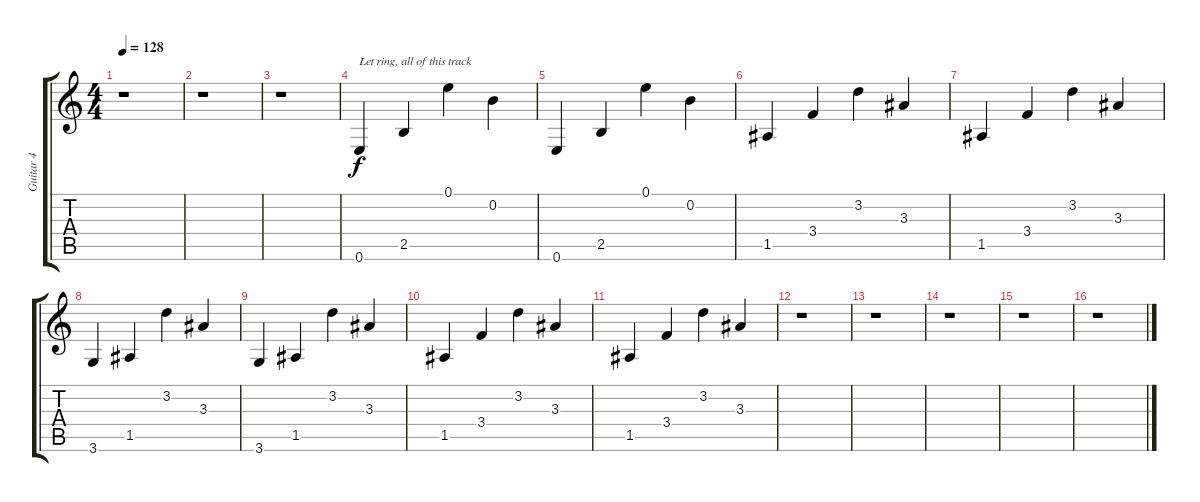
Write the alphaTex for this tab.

\track ("Guitar 4" "Guitar 4") {instrument electricguitarclean}
\staff {score tabs}
\tuning (E4 B3 G3 D3 A2 E2) {hide}
\ts (4 4)
\tempo 128
\clef g2
\ks c
r.1{dy f} |
r.1 |
r.1 |
0.6.4{txt "Let ring, all of this track"} 2.5.4 0.1.4 0.2.4 |
0.6.4 2.5.4 0.1.4 0.2.4 |
1.5.4 3.4.4 3.2.4 3.3.4 |
1.5.4 3.4.4 3.2.4 3.3.4 |
3.6.4 1.5.4 3.2.4 3.3.4 |
3.6.4 1.5.4 3.2.4 3.3.4 |
1.5.4 3.4.4 3.2.4 3.3.4 |
1.5.4 3.4.4 3.2.4 3.3.4 |
r.1 |
r.1 |
r.1 |
r.1 |
r.1
